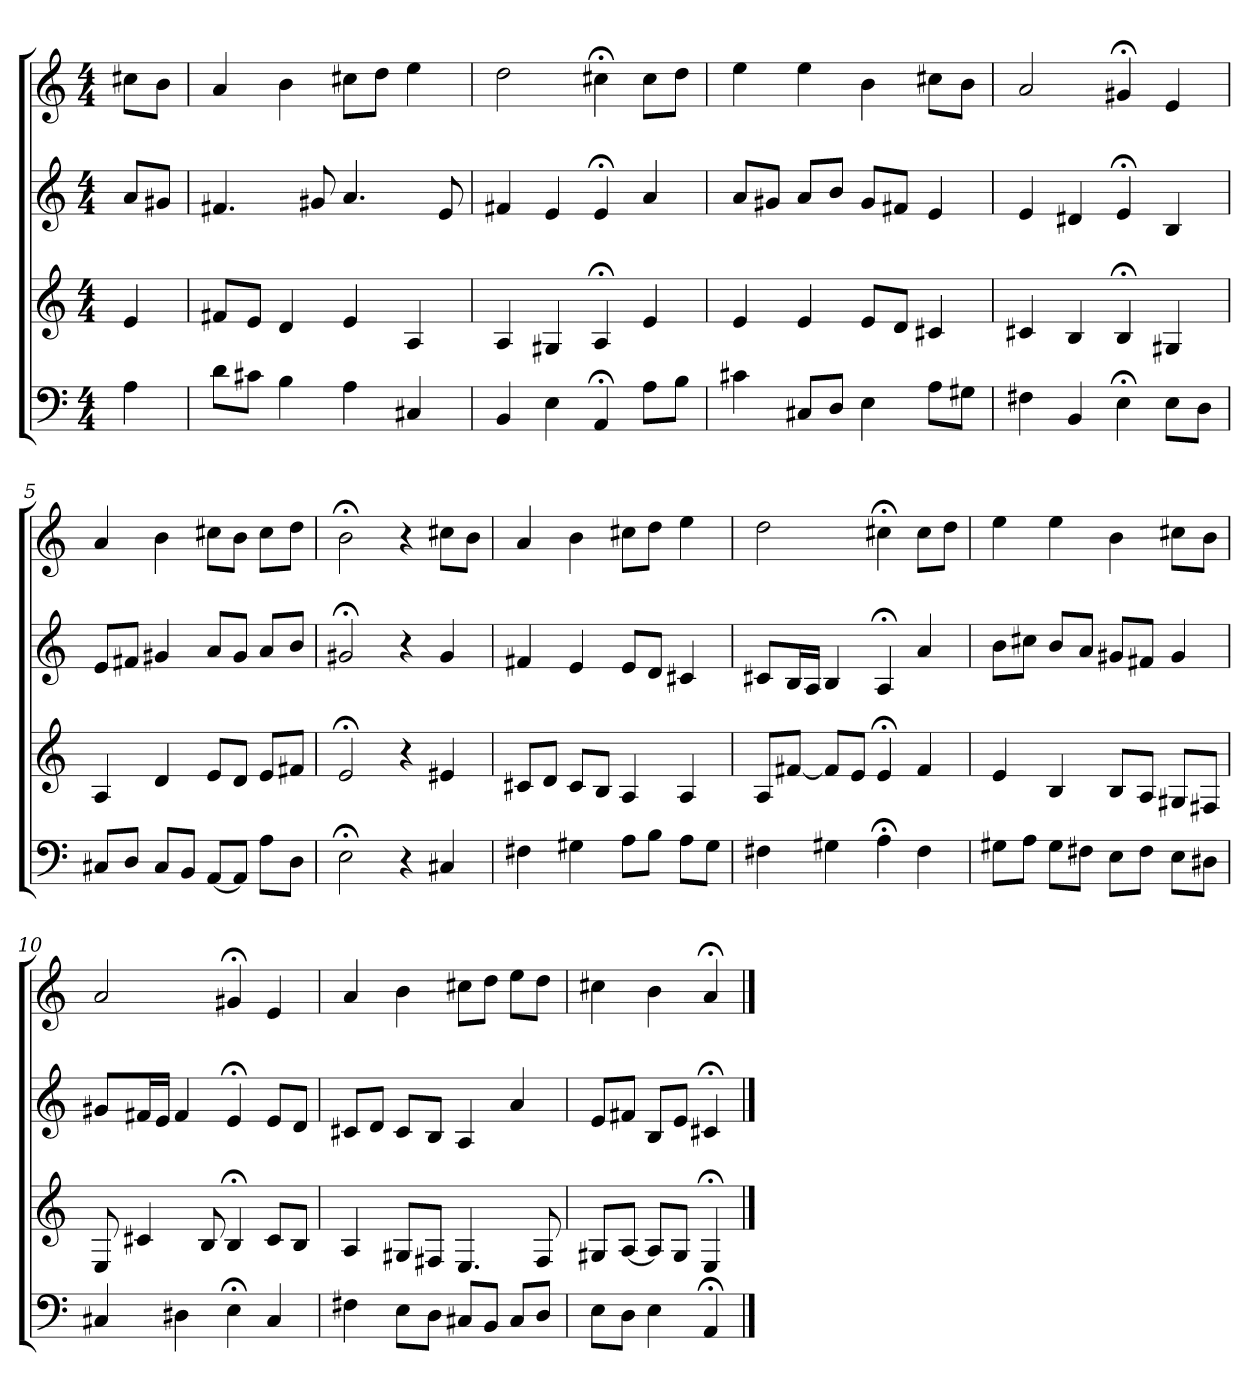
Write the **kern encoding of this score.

**kern	**kern	**kern	**kern
*part4	*part3	*part2	*part1
*staff4	*staff3	*staff2	*staff1
*M4/4	*M4/4	*M4/4	*M4/4
=	=	=	=
4A	4e	8aL	8cc#XL
.	.	8g#XJ	8bJ
=1	=1	=1	=1
8dL	8f#XL	4.f#X	4a
8c#XJ	8eJ	.	.
4B	4d	.	4b
.	.	8g#X	.
4A	4e	4.a	8cc#XL
.	.	.	8ddJ
4C#X	4A	.	4ee
.	.	8e	.
=2	=2	=2	=2
4BB	4A	4f#X	2dd
4E	4G#X	4e	.
4AA;<	4A;<	4e;<	4cc#X;<
8AL	4e	4a	8cc#L
8BJ	.	.	8ddJ
=3	=3	=3	=3
4c#X	4e	8aL	4ee
.	.	8g#XJ	.
8C#XL	4e	8aL	4ee
8DJ	.	8bJ	.
4E	8eL	8g#L	4b
.	8dJ	8f#XJ	.
8AL	4c#X	4e	8cc#XL
8G#XJ	.	.	8bJ
=4	=4	=4	=4
4F#X	4c#X	4e	2a
4BB	4B	4d#X	.
4E;<	4B;<	4e;<	4g#X;<
8EL	4G#X	4B	4e
8DJ	.	.	.
=5	=5	=5	=5
8C#XL	4A	8eL	4a
8DJ	.	8f#XJ	.
8C#L	4d	4g#X	4b
8BBJ	.	.	.
[8AAL	8eL	8aL	8cc#XL
8AAJ]	8dJ	8g#J	8bJ
8AL	8eL	8aL	8cc#L
8DJ	8f#XJ	8bJ	8ddJ
=6	=6	=6	=6
2E;<	2e;<	2g#X;<	2b;<
4r	4r	4r	4r
4C#X	4e#X	4g#	8cc#XL
.	.	.	8bJ
=7	=7	=7	=7
4F#X	8c#XL	4f#X	4a
.	8dJ	.	.
4G#X	8c#L	4e	4b
.	8BJ	.	.
8AL	4A	8eL	8cc#XL
8BJ	.	8dJ	8ddJ
8AL	4A	4c#X	4ee
8G#J	.	.	.
=8	=8	=8	=8
4F#X	8AL	8c#XL	2dd
.	[8f#XJ	16BL	.
.	.	16AJJ	.
4G#X	8f#L]	4B	.
.	8eJ	.	.
4A;<	4e;<	4A;<	4cc#X;<
4F#	4f#	4a	8cc#L
.	.	.	8ddJ
=9	=9	=9	=9
8G#XL	4e	8bL	4ee
8AJ	.	8cc#XJ	.
8G#L	4B	8bL	4ee
8F#XJ	.	8aJ	.
8EL	8BL	8g#XL	4b
8F#J	8AJ	8f#XJ	.
8EL	8G#XL	4g#	8cc#XL
8D#XJ	8F#XJ	.	8bJ
=10	=10	=10	=10
4C#X	8E	8g#XL	2a
.	4c#X	16f#XL	.
.	.	16eJJ	.
4D#X	.	4f#	.
.	8B	.	.
4E;<	4B;<	4e;<	4g#X;<
4C#	8c#L	8eL	4e
.	8BJ	8dJ	.
=11	=11	=11	=11
4F#X	4A	8c#XL	4a
.	.	8dJ	.
8EL	8G#XL	8c#L	4b
8DJ	8F#XJ	8BJ	.
8C#XL	4.E	4A	8cc#XL
8BBJ	.	.	8ddJ
8C#L	.	4a	8eeL
8DJ	8F#	.	8ddJ
=12	=12	=12	=12
8EL	8G#XL	8eL	4cc#X
8DJ	[8AJ	8f#XJ	.
4E	8AL]	8BL	4b
.	8G#J	8eJ	.
4AA;<	4E;<	4c#X;<	4a;<
==	==	==	==
*-	*-	*-	*-
